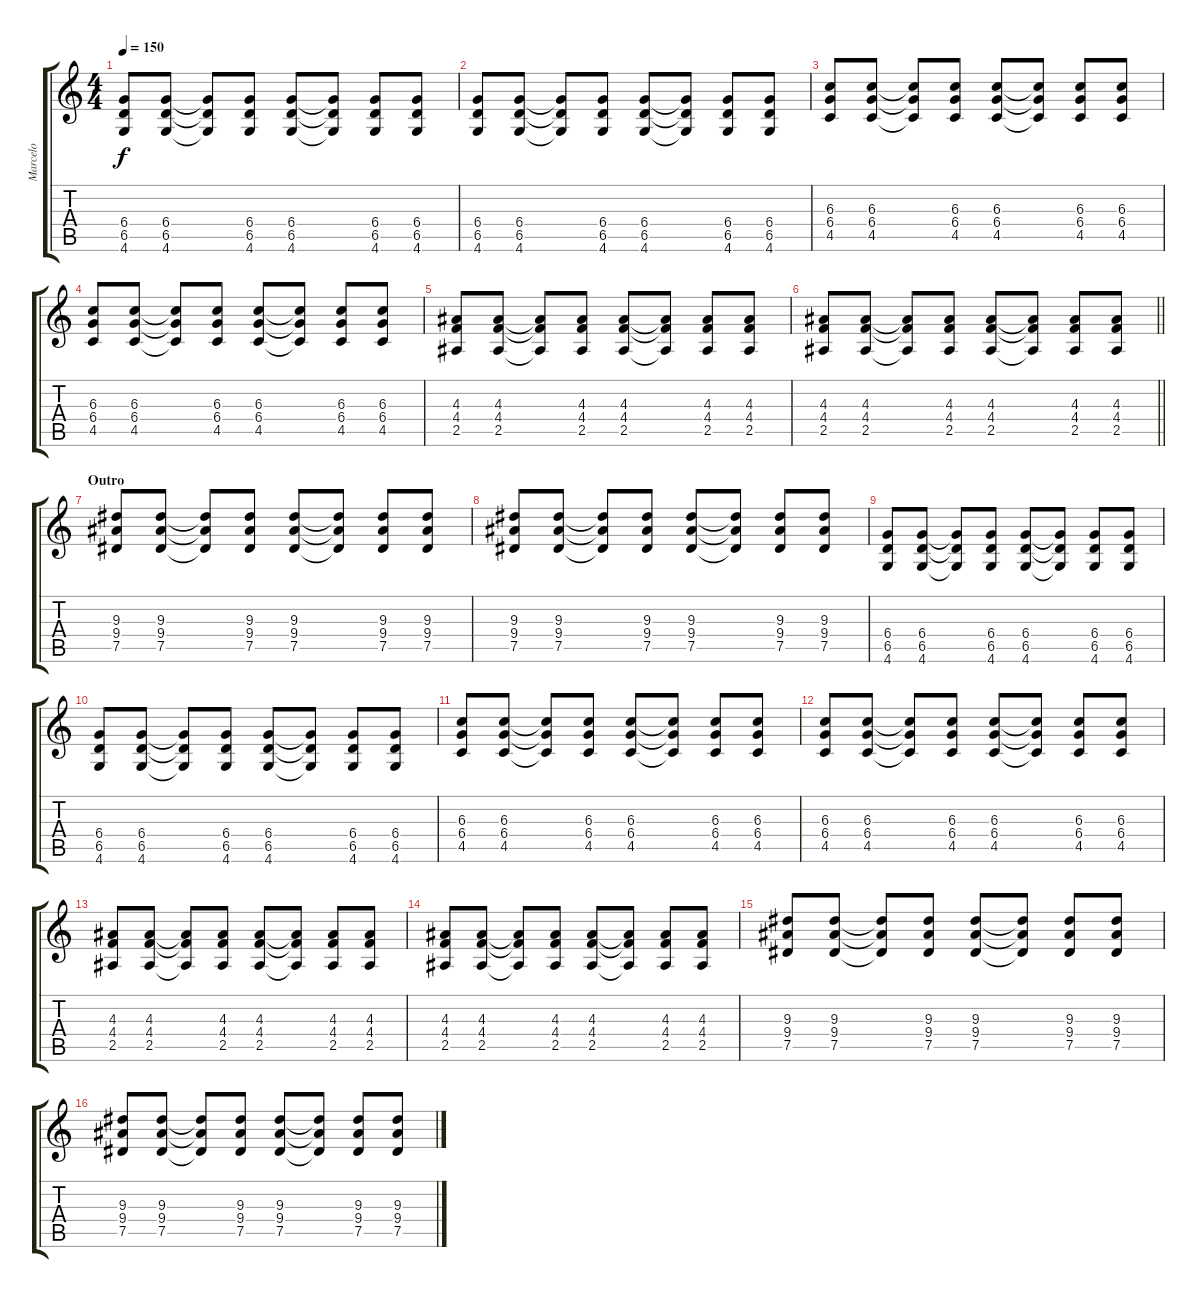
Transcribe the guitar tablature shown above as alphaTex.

\track ("Marcelo" "Marcelo") {instrument electricguitarjazz}
\staff {score tabs}
\tuning (Eb4 Bb3 Gb3 Db3 Ab2 Eb2) {hide}
\ts (4 4)
\tempo 150
\clef g2
\ks c
(6.4 6.5 4.6).8{dy f} (6.4 6.5 4.6).8 (6.4{t} 6.5{t} 4.6{t}).8 (6.4 6.5 4.6).8 (6.4 6.5 4.6).8 (6.4{t} 6.5{t} 4.6{t}).8 (6.4 6.5 4.6).8 (6.4 6.5 4.6).8 |
(6.4 6.5 4.6).8 (6.4 6.5 4.6).8 (6.4{t} 6.5{t} 4.6{t}).8 (6.4 6.5 4.6).8 (6.4 6.5 4.6).8 (6.4{t} 6.5{t} 4.6{t}).8 (6.4 6.5 4.6).8 (6.4 6.5 4.6).8 |
(6.3 6.4 4.5).8 (6.3 6.4 4.5).8 (6.3{t} 6.4{t} 4.5{t}).8 (6.3 6.4 4.5).8 (6.3 6.4 4.5).8 (6.3{t} 6.4{t} 4.5{t}).8 (6.3 6.4 4.5).8 (6.3 6.4 4.5).8 |
(6.3 6.4 4.5).8 (6.3 6.4 4.5).8 (6.3{t} 6.4{t} 4.5{t}).8 (6.3 6.4 4.5).8 (6.3 6.4 4.5).8 (6.3{t} 6.4{t} 4.5{t}).8 (6.3 6.4 4.5).8 (6.3 6.4 4.5).8 |
(4.3 4.4 2.5).8 (4.3 4.4 2.5).8 (4.3{t} 4.4{t} 2.5{t}).8 (4.3 4.4 2.5).8 (4.3 4.4 2.5).8 (4.3{t} 4.4{t} 2.5{t}).8 (4.3 4.4 2.5).8 (4.3 4.4 2.5).8 |
\barLineRight lightlight
(4.3 4.4 2.5).8 (4.3 4.4 2.5).8 (4.3{t} 4.4{t} 2.5{t}).8 (4.3 4.4 2.5).8 (4.3 4.4 2.5).8 (4.3{t} 4.4{t} 2.5{t}).8 (4.3 4.4 2.5).8 (4.3 4.4 2.5).8 |
\section ("" "Outro")
(9.3 9.4 7.5).8{instrument electricguitarjazz} (9.3 9.4 7.5).8 (9.3{t} 9.4{t} 7.5{t}).8 (9.3 9.4 7.5).8 (9.3 9.4 7.5).8 (9.3{t} 9.4{t} 7.5{t}).8 (9.3 9.4 7.5).8 (9.3 9.4 7.5).8 |
(9.3 9.4 7.5).8 (9.3 9.4 7.5).8 (9.3{t} 9.4{t} 7.5{t}).8 (9.3 9.4 7.5).8 (9.3 9.4 7.5).8 (9.3{t} 9.4{t} 7.5{t}).8 (9.3 9.4 7.5).8 (9.3 9.4 7.5).8 |
(6.4 6.5 4.6).8 (6.4 6.5 4.6).8 (6.4{t} 6.5{t} 4.6{t}).8 (6.4 6.5 4.6).8 (6.4 6.5 4.6).8 (6.4{t} 6.5{t} 4.6{t}).8 (6.4 6.5 4.6).8 (6.4 6.5 4.6).8 |
(6.4 6.5 4.6).8 (6.4 6.5 4.6).8 (6.4{t} 6.5{t} 4.6{t}).8 (6.4 6.5 4.6).8 (6.4 6.5 4.6).8 (6.4{t} 6.5{t} 4.6{t}).8 (6.4 6.5 4.6).8 (6.4 6.5 4.6).8 |
(6.3 6.4 4.5).8 (6.3 6.4 4.5).8 (6.3{t} 6.4{t} 4.5{t}).8 (6.3 6.4 4.5).8 (6.3 6.4 4.5).8 (6.3{t} 6.4{t} 4.5{t}).8 (6.3 6.4 4.5).8 (6.3 6.4 4.5).8 |
(6.3 6.4 4.5).8 (6.3 6.4 4.5).8 (6.3{t} 6.4{t} 4.5{t}).8 (6.3 6.4 4.5).8 (6.3 6.4 4.5).8 (6.3{t} 6.4{t} 4.5{t}).8 (6.3 6.4 4.5).8 (6.3 6.4 4.5).8 |
(4.3 4.4 2.5).8 (4.3 4.4 2.5).8 (4.3{t} 4.4{t} 2.5{t}).8 (4.3 4.4 2.5).8 (4.3 4.4 2.5).8 (4.3{t} 4.4{t} 2.5{t}).8 (4.3 4.4 2.5).8 (4.3 4.4 2.5).8 |
(4.3 4.4 2.5).8 (4.3 4.4 2.5).8 (4.3{t} 4.4{t} 2.5{t}).8 (4.3 4.4 2.5).8 (4.3 4.4 2.5).8 (4.3{t} 4.4{t} 2.5{t}).8 (4.3 4.4 2.5).8 (4.3 4.4 2.5).8 |
(9.3 9.4 7.5).8 (9.3 9.4 7.5).8 (9.3{t} 9.4{t} 7.5{t}).8 (9.3 9.4 7.5).8 (9.3 9.4 7.5).8 (9.3{t} 9.4{t} 7.5{t}).8 (9.3 9.4 7.5).8 (9.3 9.4 7.5).8 |
(9.3 9.4 7.5).8 (9.3 9.4 7.5).8 (9.3{t} 9.4{t} 7.5{t}).8 (9.3 9.4 7.5).8 (9.3 9.4 7.5).8 (9.3{t} 9.4{t} 7.5{t}).8 (9.3 9.4 7.5).8 (9.3 9.4 7.5).8
